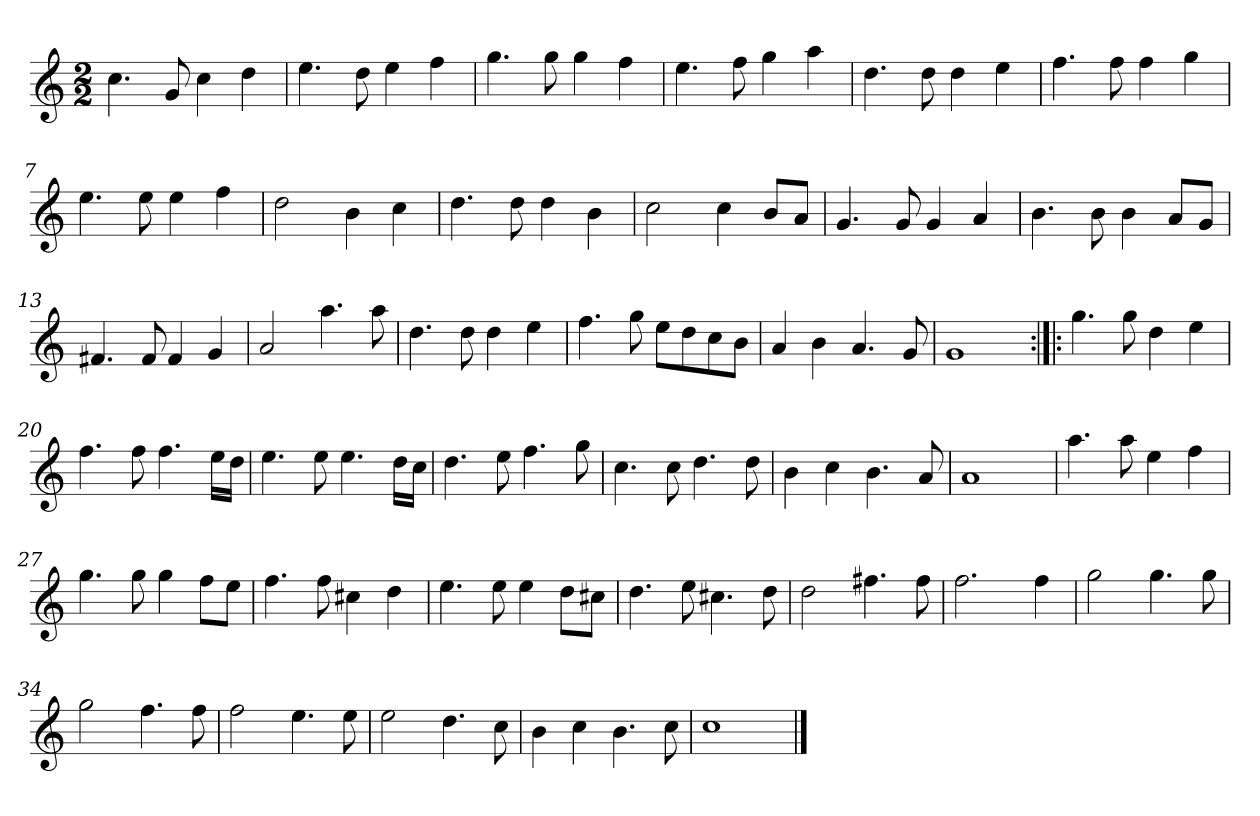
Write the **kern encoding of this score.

**kern
*part1
*staff1
*clefG2
*k[]
*C:
*M2/2
*MM120
=1
4.cc
8g
4cc
4dd
=2
4.ee
8dd
4ee
4ff
=3
4.gg
8gg
4gg
4ff
=4
4.ee
8ff
4gg
4aa
=5
4.dd
8dd
4dd
4ee
=6
4.ff
8ff
4ff
4gg
=7
4.ee
8ee
4ee
4ff
=8
2dd
4b
4cc
=9
4.dd
8dd
4dd
4b
=10
2cc
4cc
8b/L
8a/J
=11
4.g
8g
4g
4a
=12
4.b
8b
4b
8a/L
8g/J
=13
4.f#X
8f#
4f#
4g
=14
2a
4.aa
8aa
=15
4.dd
8dd
4dd
4ee
=16
4.ff
8gg
8ee\L
8dd\
8cc\
8b\J
=17
4a
4b
4.a
8g
=18
1g
=19:|!|:
4.gg
8gg
4dd
4ee
=20
4.ff
8ff
4.ff
16ee\LL
16dd\JJ
=21
4.ee
8ee
4.ee
16dd\LL
16cc\JJ
=22
4.dd
8ee
4.ff
8gg
=23
4.cc
8cc
4.dd
8dd
=24
4b
4cc
4.b
8a
=25
1a
=26
4.aa
8aa
4ee
4ff
=27
4.gg
8gg
4gg
8ff\L
8ee\J
=28
4.ff
8ff
4cc#X
4dd
=29
4.ee
8ee
4ee
8dd\L
8cc#X\J
=30
4.dd
8ee
4.cc#X
8dd
=31
2dd
4.ff#X
8ff#
=32
2.ff
4ff
=33
2gg
4.gg
8gg
=34
2gg
4.ff
8ff
=35
2ff
4.ee
8ee
=36
2ee
4.dd
8cc
=37
4b
4cc
4.b
8cc
=38
1cc
==
*-
